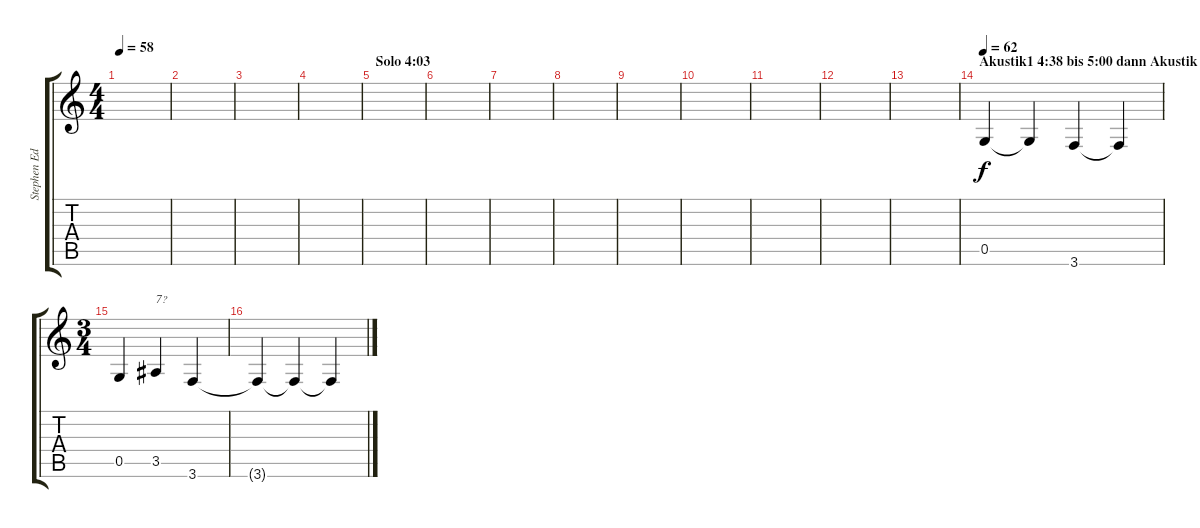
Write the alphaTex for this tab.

\track ("Stephen Edmondson" "Stephen Ed") {instrument electricbassfinger}
\staff {score tabs}
\tuning (D4 A3 F3 C3 G2 D2) {hide}
\ts (4 4)
\tempo 58
\clef g2
\ks c
|
|
|
|
\section ("" "Solo 4:03")
|
|
|
|
|
|
|
|
|
\section ("" "Akustik1 4:38 bis 5:00 dann Akustik 2")
\tempo 62
0.5.4 0.5{t}.4 3.6.4 3.6{t}.4 |
\ts (3 4)
0.5.4 3.5.4{txt "7?"} 3.6.4 |
3.6{t}.4 3.6{t}.4 3.6{t}.4
